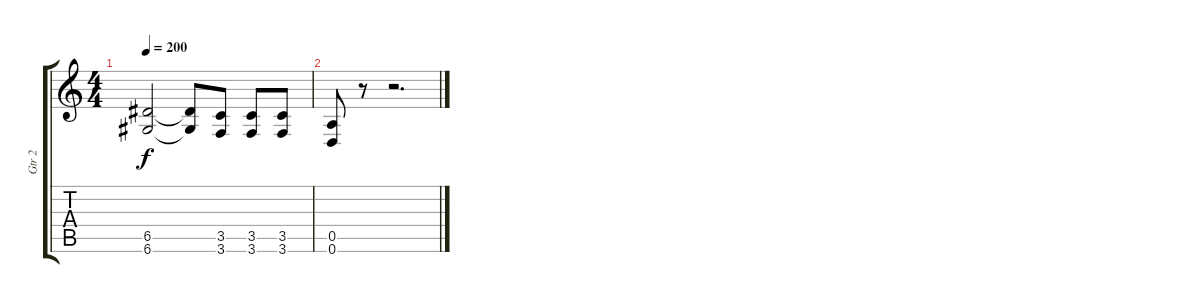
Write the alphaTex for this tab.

\track ("Gtr 2" "Gtr 2") {instrument distortionguitar}
\staff {score tabs}
\tuning (E4 B3 G3 D3 A2 D2) {hide}
\ts (4 4)
\tempo 200
\clef g2
\ks c
(6.5{t} 6.6{t}).2{dy f} (6.5{t} 6.6{t}).8 (3.5 3.6).8 (3.5 3.6).8 (3.5 3.6).8 |
(0.5 0.6).8 r.8 r.2{d}
